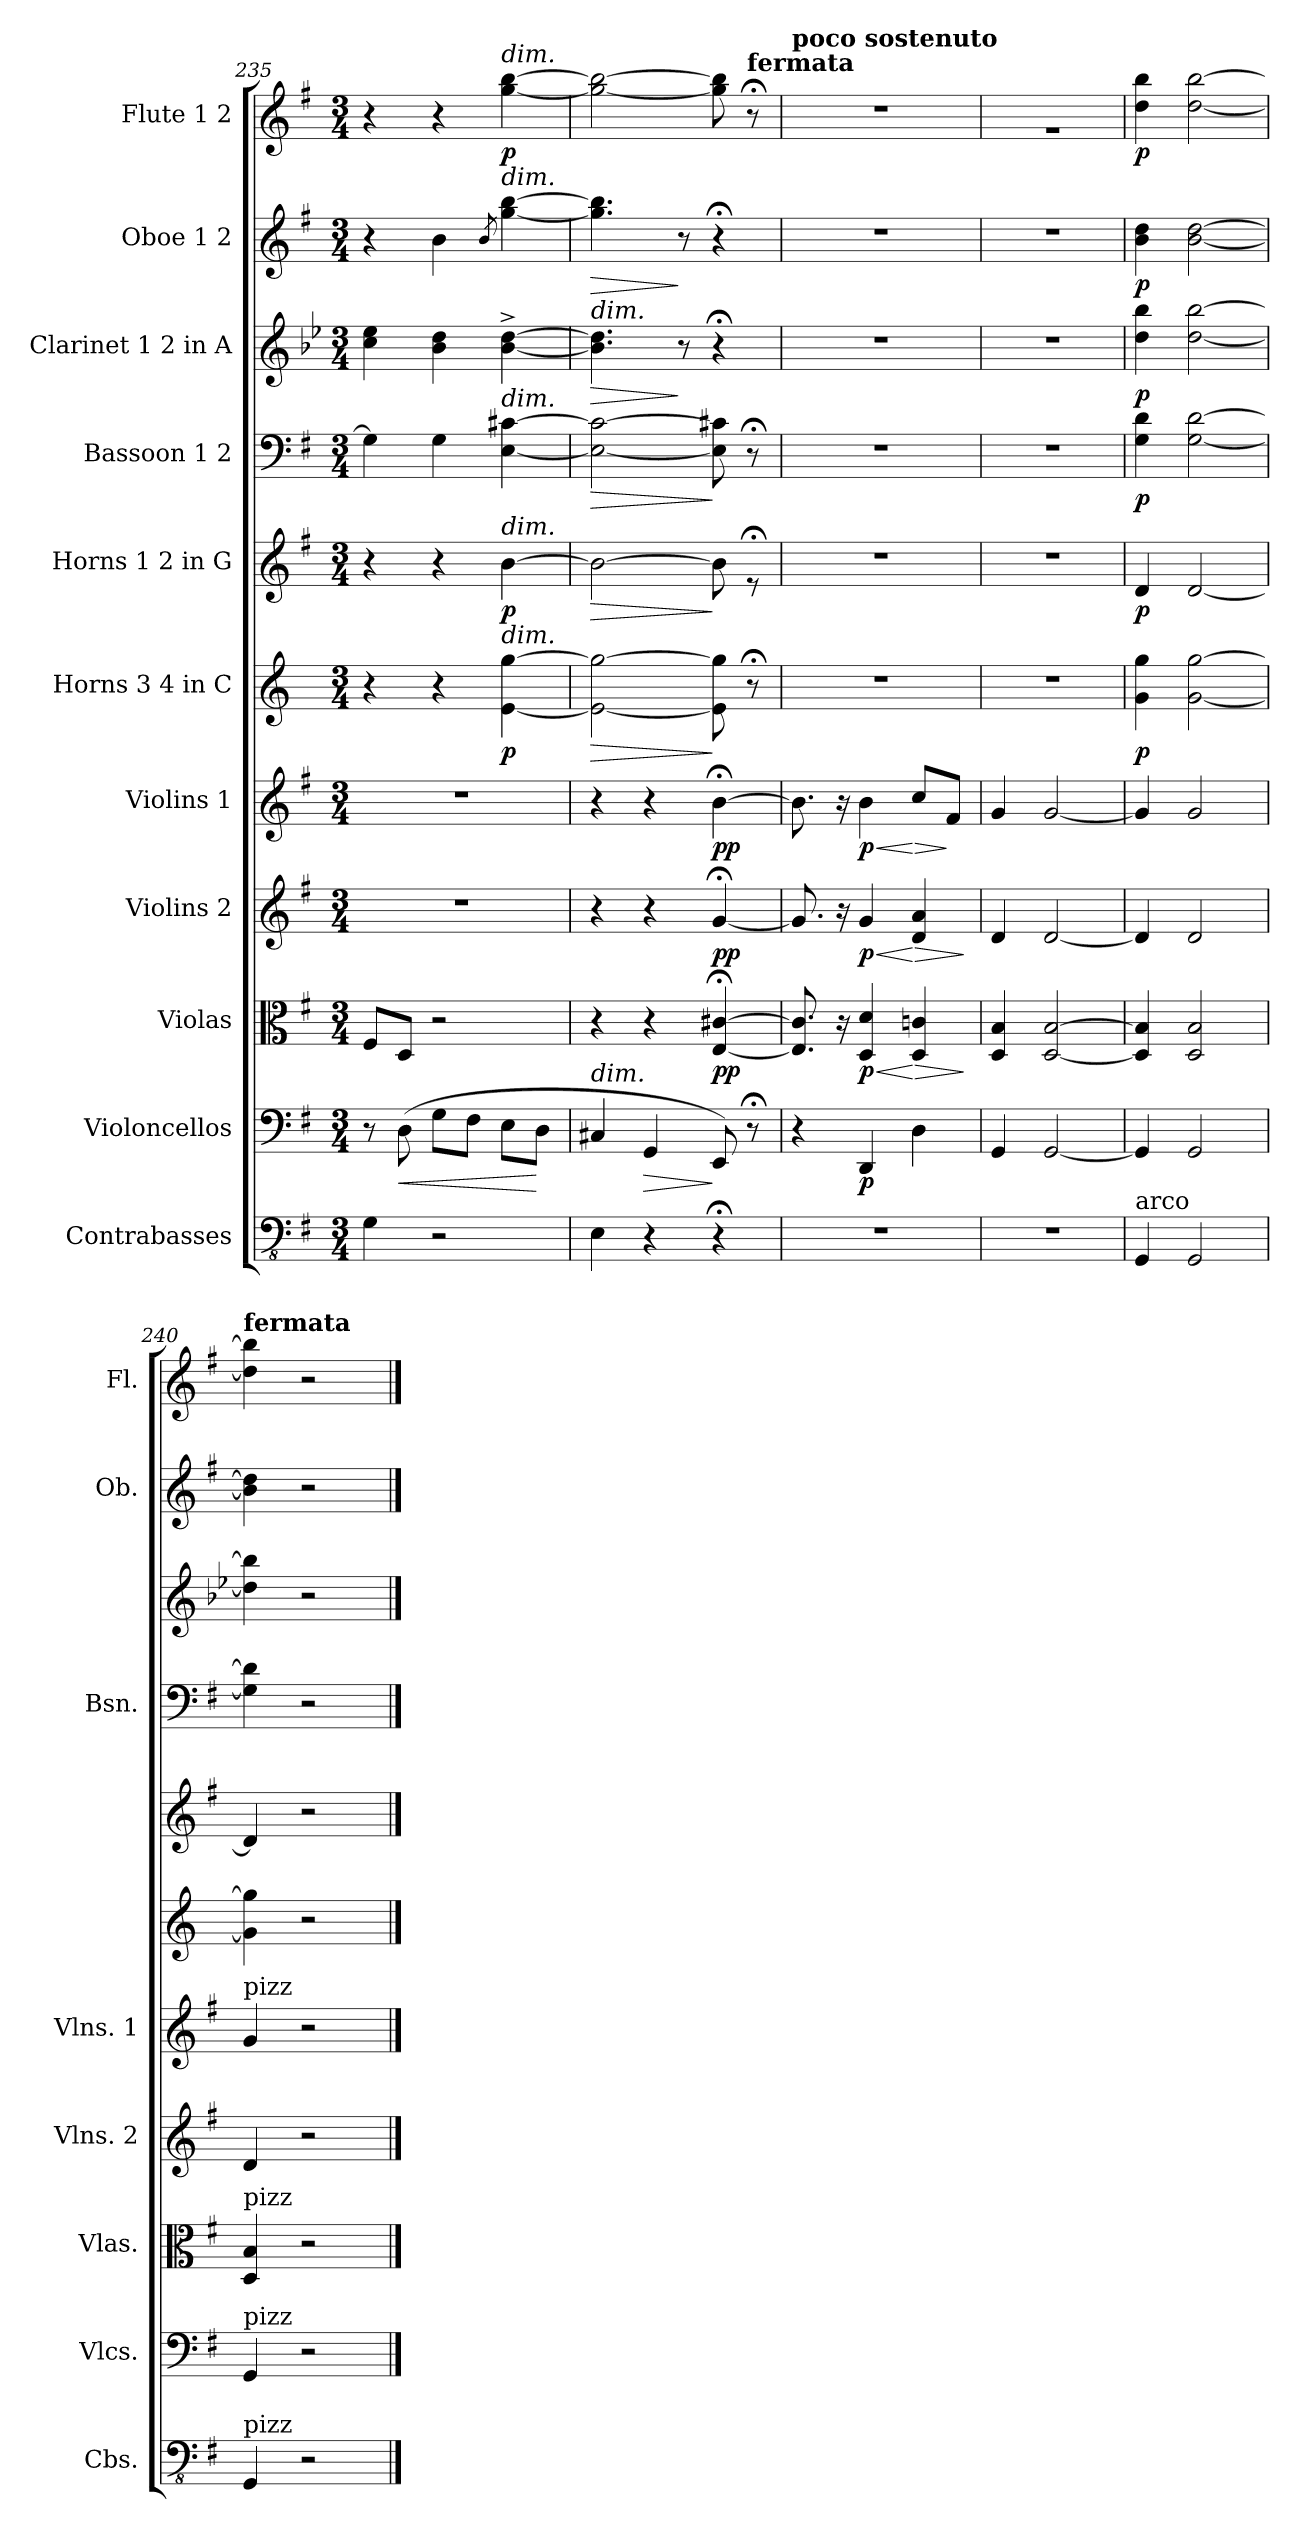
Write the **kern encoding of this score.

**kern	**kern	**dynam	**kern	**dynam	**kern	**dynam	**kern	**dynam	**kern	**dynam	**kern	**dynam	**kern	**dynam	**kern	**dynam	**kern	**dynam	**kern	**dynam
*part11	*part10	*part10	*part9	*part9	*part8	*part8	*part7	*part7	*part6	*part6	*part5	*part5	*part4	*part4	*part3	*part3	*part2	*part2	*part1	*part1
*staff11	*staff10	*staff10	*staff9	*staff9	*staff8	*staff8	*staff7	*staff7	*staff6	*staff6	*staff5	*staff5	*staff4	*staff4	*staff3	*staff3	*staff2	*staff2	*staff1	*staff1
*I"Contrabasses	*I"Violoncellos	*	*I"Violas	*	*I"Violins 2	*	*I"Violins 1	*	*I"Horns 3 4 in C	*	*I"Horns 1 2 in G	*	*I"Bassoon 1 2	*	*I"Clarinet 1 2 in A	*	*I"Oboe 1 2	*	*I"Flute 1 2	*
*I'Cbs.	*I'Vlcs.	*	*I'Vlas.	*	*I'Vlns. 2	*	*I'Vlns. 1	*	*	*	*	*	*I'Bsn.	*	*	*	*I'Ob.	*	*I'Fl.	*
*clefFv4	*clefF4	*	*clefC3	*	*clefG2	*	*clefG2	*	*clefG2	*	*clefG2	*	*clefF4	*	*clefG2	*	*clefG2	*	*clefG2	*
*	*	*	*	*	*	*	*	*	*ITrd7c12	*	*ITrd10c17	*	*	*	*ITrd2c3	*	*	*	*	*
*k[f#]	*k[f#]	*	*k[f#]	*	*k[f#]	*	*k[f#]	*	*k[]	*	*k[f#]	*	*k[f#]	*	*k[f#]	*	*k[f#]	*	*k[f#]	*
*M3/4	*M3/4	*	*M3/4	*	*M3/4	*	*M3/4	*	*M3/4	*	*M3/4	*	*M3/4	*	*M3/4	*	*M3/4	*	*M3/4	*
=235	=235	=235	=235	=235	=235	=235	=235	=235	=235	=235	=235	=235	=235	=235	=235	=235	=235	=235	=235	=235
4GG\	8r	.	8F#/L	.	2.r	.	2.r	.	4r	.	4r	.	4G\]	.	4a\ 4cc\	.	4r	.	4r	.
!	!	!LO:HP:b	!	!	!	!	!	!	!	!	!	!	!	!	!	!	!	!	!	!
.	(>8D\	<	8D/J	.	.	.	.	.	.	.	.	.	.	.	.	.	.	.	.	.
2r	8G\L	.	2r	.	.	.	.	.	4r	.	4r	.	4G\	.	4g\ 4b\	.	4b\	.	4r	.
.	8F#\J	.	.	.	.	.	.	.	.	.	.	.	.	.	.	.	.	.	.	.
.	.	.	.	.	.	.	.	.	.	.	.	.	.	.	.	.	8qb/	.	.	.
!	!	!	!	!	!	!	!	!	!	!	!	!	!	!	!	!	!	!	!LO:TX:a:i:t=dim.	!
!	!	!	!	!	!	!	!	!	!	!	!	!	!	!	!	!	!LO:TX:a:i:t=dim.	!	!	!
!	!	!	!	!	!	!	!	!	!	!	!	!	!LO:TX:a:i:t=dim.	!	!	!	!	!	!	!
!	!	!	!	!	!	!	!	!	!	!	!LO:TX:a:i:t=dim.	!	!	!	!	!	!	!	!	!
!	!	!	!	!	!	!	!	!	!LO:TX:a:i:t=dim.	!	!	!	!	!	!	!	!	!	!	!
!	!	!	!	!	!	!	!	!	!	!LO:DY:b	!	!LO:DY:b	!	!	!	!	!	!	!	!LO:DY:b
.	8E\L	.	.	.	.	.	.	.	[4E\ [4g\	p	[4B\	p	[4E\ [4c#X\	.	[4g\^ [4b\^	.	[4gg\ [4bb\	.	[4gg\ [4bb\	p
.	8D\J	[	.	.	.	.	.	.	.	.	.	.	.	.	.	.	.	.	.	.
=236	=236	=236	=236	=236	=236	=236	=236	=236	=236	=236	=236	=236	=236	=236	=236	=236	=236	=236	=236	=236
!	!	!	!	!	!	!	!	!	!	!	!	!	!	!	!LO:TX:a:i:t=dim.	!	!	!	!	!
!	!LO:TX:a:i:t=dim.	!	!	!	!	!	!	!	!	!	!	!	!	!	!	!	!	!	!	!
!	!	!	!	!	!	!	!	!	!	!LO:HP:b	!	!LO:HP:b	!	!LO:HP:b	!	!LO:HP:b	!	!LO:HP:b	!	!
4EE\	4C#X/	.	4r	.	4r	.	4r	.	2E\_ 2g\_	>	2B\_	>	2E\_ 2c#\_	>	4.g\] 4.b\]	>	4.gg\] 4.bb\]	>	2gg\_ 2bb\_	.
!	!	!LO:HP:b	!	!	!	!	!	!	!	!	!	!	!	!	!	!	!	!	!	!
4r	4GG/	>	4r	.	4r	.	4r	.	.	.	.	.	.	.	.	.	.	.	.	.
.	.	.	.	.	.	.	.	.	.	.	.	.	.	.	8r	]	8r	]	.	.
!	!	!	!	!LO:DY:b	!	!LO:DY:b	!	!LO:DY:b	!	!	!	!	!	!	!	!	!	!	!	!
4r;<	8EE/)	]	[4E/;< [4c#X/;<	pp	[4g;</	pp	[4b;<\	pp	8E\] 8g\]	]	8B\]	]	8E\] 8c#X\]	]	4r;<	.	4r;<	.	8gg\] 8bb\]	.
!	!	!	!	!	!	!	!	!	!	!	!	!	!	!	!	!	!	!	!LO:TX:a:B:t=fermata	!
.	8r;<	.	.	.	.	.	.	.	8r;<	.	8r;<e	.	8r;<	.	.	.	.	.	8r;<	.
=237	=237	=237	=237	=237	=237	=237	=237	=237	=237	=237	=237	=237	=237	=237	=237	=237	=237	=237	=237	=237
!	!	!	!	!	!	!	!	!	!	!	!	!	!	!	!	!	!	!	!LO:TX:a:B:t=poco sostenuto	!
2.r	4r	.	8.E/] 8.c#/]	.	8.g/]	.	8.b\]	.	2.r	.	2.r	.	2.r	.	2.r	.	2.r	.	2.r	.
.	.	.	16r	.	16r	.	16r	.	.	.	.	.	.	.	.	.	.	.	.	.
!	!	!LO:DY:b	!	!LO:HP:b	!	!LO:HP:b	!	!LO:HP:b	!	!	!	!	!	!	!	!	!	!	!	!
!	!	!	!	!LO:DY:n=1:b	!	!LO:DY:n=1:b	!	!LO:DY:n=1:b	!	!	!	!	!	!	!	!	!	!	!	!
.	4DD/	p	4D/ 4d/	< p	4g/	< p	4b\	< p	.	.	.	.	.	.	.	.	.	.	.	.
!	!	!	!	!LO:HP:n=1:b	!	!LO:HP:n=1:b	!	!LO:HP:n=1:b	!	!	!	!	!	!	!	!	!	!	!	!
.	4D\	.	4D/ 4cn/	[ >	4d/ 4a/	[ >	8cc/L	[ >	.	.	.	.	.	.	.	.	.	.	.	.
.	.	.	.	.	.	.	8f#/J	]	.	.	.	.	.	.	.	.	.	.	.	.
.	.	.	.	]	.	]	.	.	.	.	.	.	.	.	.	.	.	.	.	.
!!LO:PB:g=z
=238	=238	=238	=238	=238	=238	=238	=238	=238	=238	=238	=238	=238	=238	=238	=238	=238	=238	=238	=238	=238
2.r	4GG/	.	4D/ 4B/	.	4d/	.	4g/	.	2.r	.	2.r	.	2.r	.	2.r	.	2.r	.	2.rg	.
.	[2GG/	.	[2D/ [2B/	.	[2d/	.	[2g/	.	.	.	.	.	.	.	.	.	.	.	.	.
=239	=239	=239	=239	=239	=239	=239	=239	=239	=239	=239	=239	=239	=239	=239	=239	=239	=239	=239	=239	=239
!LO:TX:a:t=arco	!	!	!	!	!	!	!	!	!	!	!	!	!	!	!	!	!	!	!	!
!	!	!	!	!	!	!	!	!	!	!LO:DY:b	!	!LO:DY:b	!	!LO:DY:b	!	!LO:DY:b	!	!LO:DY:b	!	!LO:DY:b
4GGG/	4GG/]	.	4D/] 4B/]	.	4d/]	.	4g/]	.	4G\ 4g\	p	4D/	p	4G\ 4d\	p	4b\ 4gg\	p	4b\ 4dd\	p	4dd\ 4bb\	p
2GGG/	2GG/	.	2D/ 2B/	.	2d/	.	2g/	.	[2G\ [2g\	.	[2D/	.	[2G\ [2d\	.	[2b\ [2gg\	.	[2b\ [2dd\	.	[2dd\ [2bb\	.
=240	=240	=240	=240	=240	=240	=240	=240	=240	=240	=240	=240	=240	=240	=240	=240	=240	=240	=240	=240	=240
!	!	!	!	!	!	!	!	!	!	!	!	!	!	!	!	!	!	!	!LO:TX:a:B:t=fermata	!
!	!	!	!	!	!	!	!LO:TX:a:t=pizz	!	!	!	!	!	!	!	!	!	!	!	!	!
!	!	!	!LO:TX:a:t=pizz	!	!	!	!	!	!	!	!	!	!	!	!	!	!	!	!	!
!	!LO:TX:a:t=pizz	!	!	!	!	!	!	!	!	!	!	!	!	!	!	!	!	!	!	!
!LO:TX:a:t=pizz	!	!	!	!	!	!	!	!	!	!	!	!	!	!	!	!	!	!	!	!
4GGG/	4GG/	.	4D/ 4B/	.	4d/	.	4g/	.	4G\] 4g\]	.	4D/]	.	4G\] 4d\]	.	4b\] 4gg\]	.	4b\] 4dd\]	.	4dd\] 4bb\]	.
2r	2r	.	2r	.	2r	.	2r	.	2r	.	2r	.	2r	.	2r	.	2r	.	2r	.
==	==	==	==	==	==	==	==	==	==	==	==	==	==	==	==	==	==	==	==	==
*-	*-	*-	*-	*-	*-	*-	*-	*-	*-	*-	*-	*-	*-	*-	*-	*-	*-	*-	*-	*-
